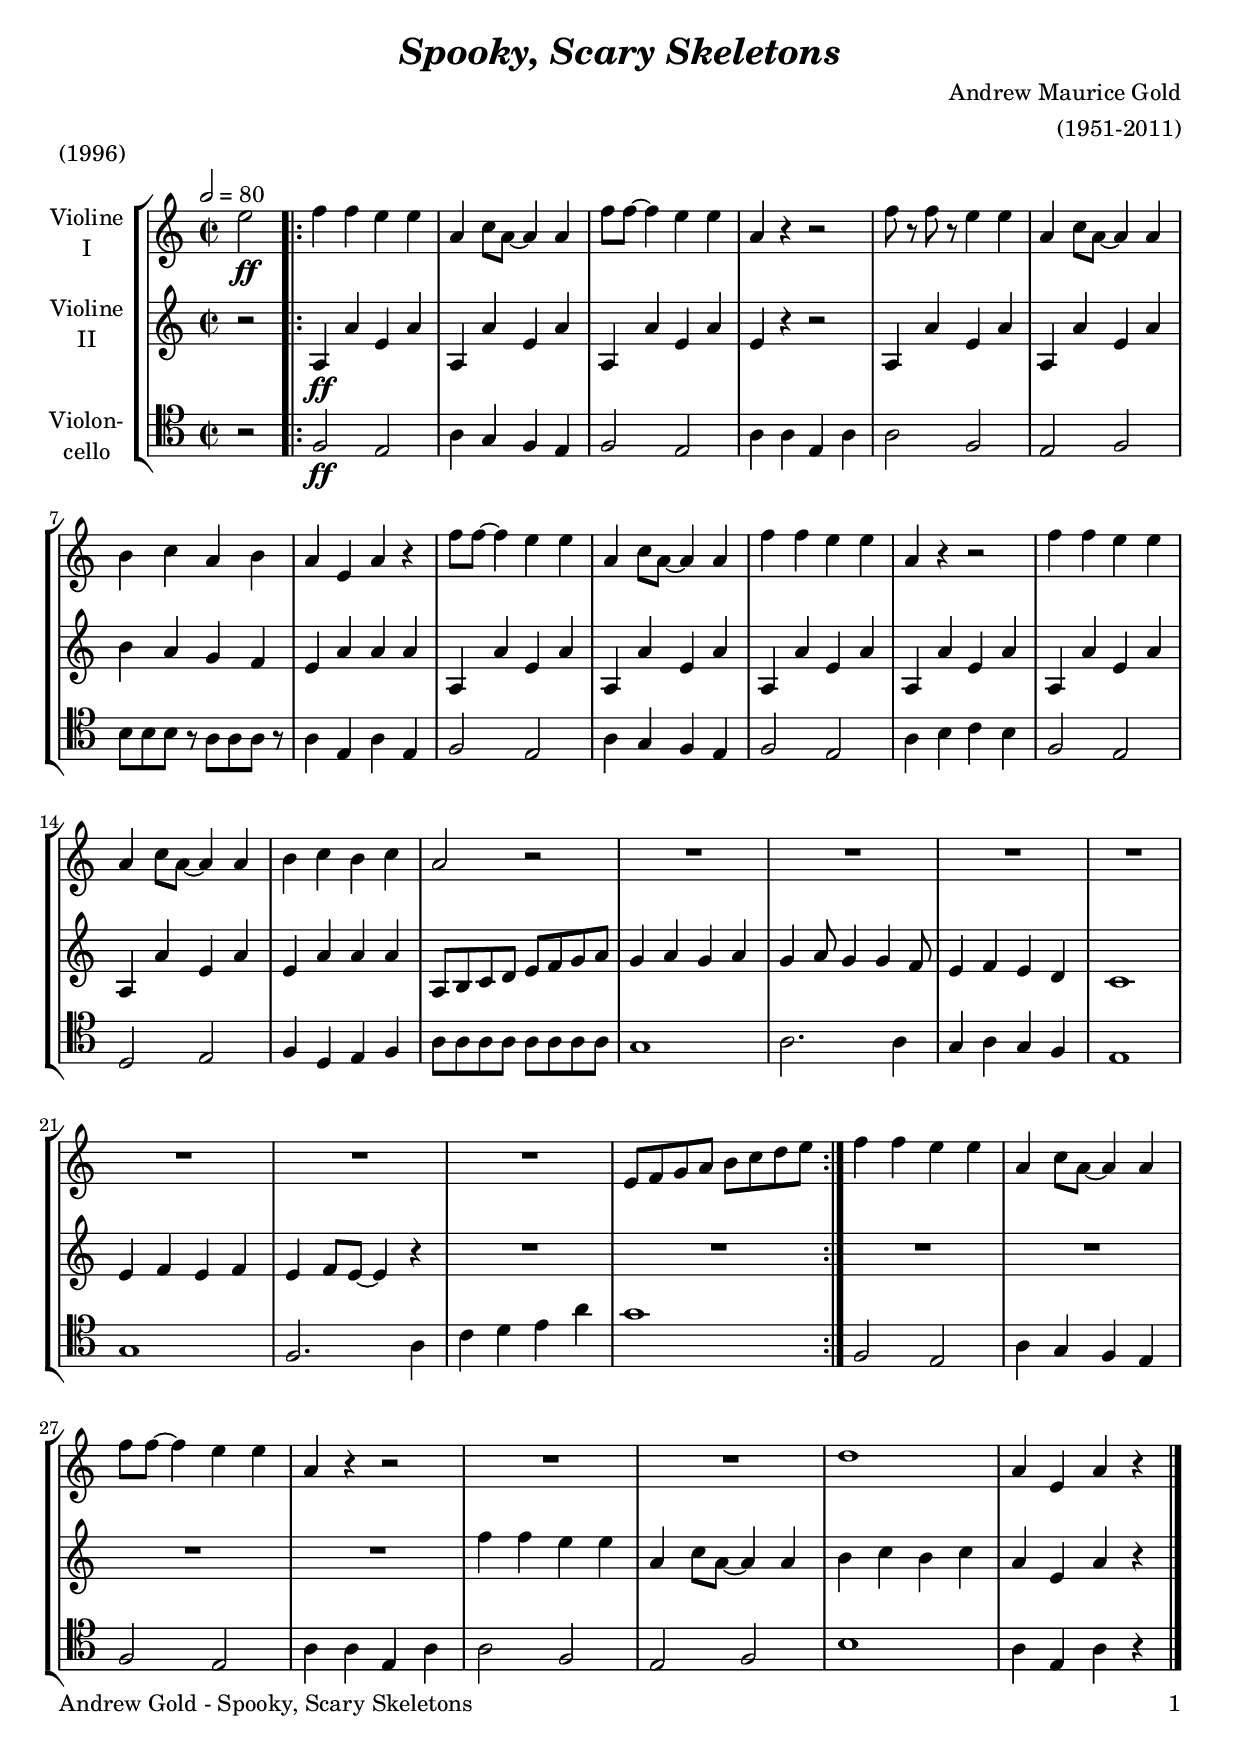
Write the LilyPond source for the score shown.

\version "2.24.3"
\include "deutsch.ly"
  
#(set-global-staff-size 20)

\header {
  title     = \markup \bold \italic "Spooky, Scary Skeletons"
  composer  = "Andrew Maurice Gold"
  arranger  = "(1951-2011)"
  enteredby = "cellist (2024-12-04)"
  piece     = "(1996)"
}

voiceconsts = {
  \key c \minor
  \time 2/2
  \clef "treble"
%  \numericTimeSignature
  \compressEmptyMeasures
% Set default beaming for all staves
%  \set Timing.beamExceptions = #'()
%  \set Timing.baseMoment     = #(ly:make-moment 1 4)
%  \set Timing.beatStructure  = #'(1 1 1)
  \tempo 2=80
}

mivl = "violin"
miva = "viola"
mivc = "cello"

atem = \mark \markup \box \italic "a tempo"
rit  = \mark \markup \box \italic "rit."

va = \relative c'' {
  \voiceconsts
  
  \partial 2 g2\ff
  \repeat volta 2 {
    as4 as g g
    c, es8 c~ c4 c
    as'8 as~ as4 g g
    c, r r2
    as'8 r as r g4 g

    c, es8 c~ c4 c
    d es c d
    c g c r
    as'8 as~ as4 g g
    c, es8 c~ c4 c
    as' as g g

    c, r r2
    as'4 as g g
    c, es8 c~ c4 c
    d es d es
    c2 r
    R1*7

    g8 as b c d es f g
  }
  as4 as g g
  c, es8 c~ c4 c
  as'8 as~ as4 g g
  c, r r2
  R1*2
  f1
  c4 g c r \bar "|."
}

vb = \relative c {
  \voiceconsts
  
  \partial 2 r2
  \repeat volta 2 {
    c4\ff c' g c
    c, c' g c
    c, c' g c
    g r r2
    c,4 c' g c
    c, c' g c

    d c b as
    g c c c
    c, c' g c
    c, c' g c
    c, c' g c
    c, c' g c
    c, c' g c

    c, c' g c
    g c c c
    c,8 d es f g as b c
    b4 c b c
    b c8 b4 b as8
    g4 as g f

    es1
    g4 as g as
    g as8 g~ g4 r
    R1*2
  }
  R1*4
  as'4 as g g
  c, es8 c~ c4 c

  d es d es
  c g c r \bar "|."
}

vc = \relative c {
  \voiceconsts
  \clef "tenor"
  
  \partial 2 r2
  \repeat volta 2 {
    as\ff g
    c4 b as g
    as2 g
    c4 c g c
    c2 as
    g as

    d8 d d r c c c r
    c4 g c g
    as2 g
    c4 b as g
    as2 g
    c4 d es d
    as2 g

    f g
    as4 f g as
    c8 c c c c c c c
    b1
    c2. c4
    b c b as
    g1
    b

    as2. c4
    es f g c
    b1
  }
  as,2 g
  c4 b as g
  as2 g
  c4 c g c
  c2 as
  g as

  d1
  c4 g c r \bar "|."
}


music = \new StaffGroup <<
      \new Staff {
	\set Staff.midiInstrument = \mivl
	\set Staff.instrumentName = \markup \center-column { "Violine" "I" }
	\transpose c a { \va }
      }

      \new Staff {
	\set Staff.midiInstrument = \mivl
	\set Staff.instrumentName = \markup \center-column { "Violine" "II" }
	\transpose c a { \vb }
      }

      \new Staff {
	\set Staff.midiInstrument = \mivc
	\set Staff.instrumentName = \markup \center-column { "Violon-" "cello" }
	\transpose c a { \vc }
      }
>>

\book {
  \paper {
    print-page-number = ##t
    print-first-page-number = ##t
    ragged-last-bottom = ##f
    oddHeaderMarkup = \markup \null
    evenHeaderMarkup = \markup \null
    oddFooterMarkup = \markup {
      \fill-line {
        \if \should-print-page-number
        "Andrew Gold - Spooky, Scary Skeletons" \fromproperty #'page:page-number-string
      }
    }
    evenFooterMarkup = \oddFooterMarkup
  } \score {
    \music
    \layout {}
  }

  \score {
    \unfoldRepeats \music

    \midi {
      \context {
        \Score
      }
    }
  }
}
